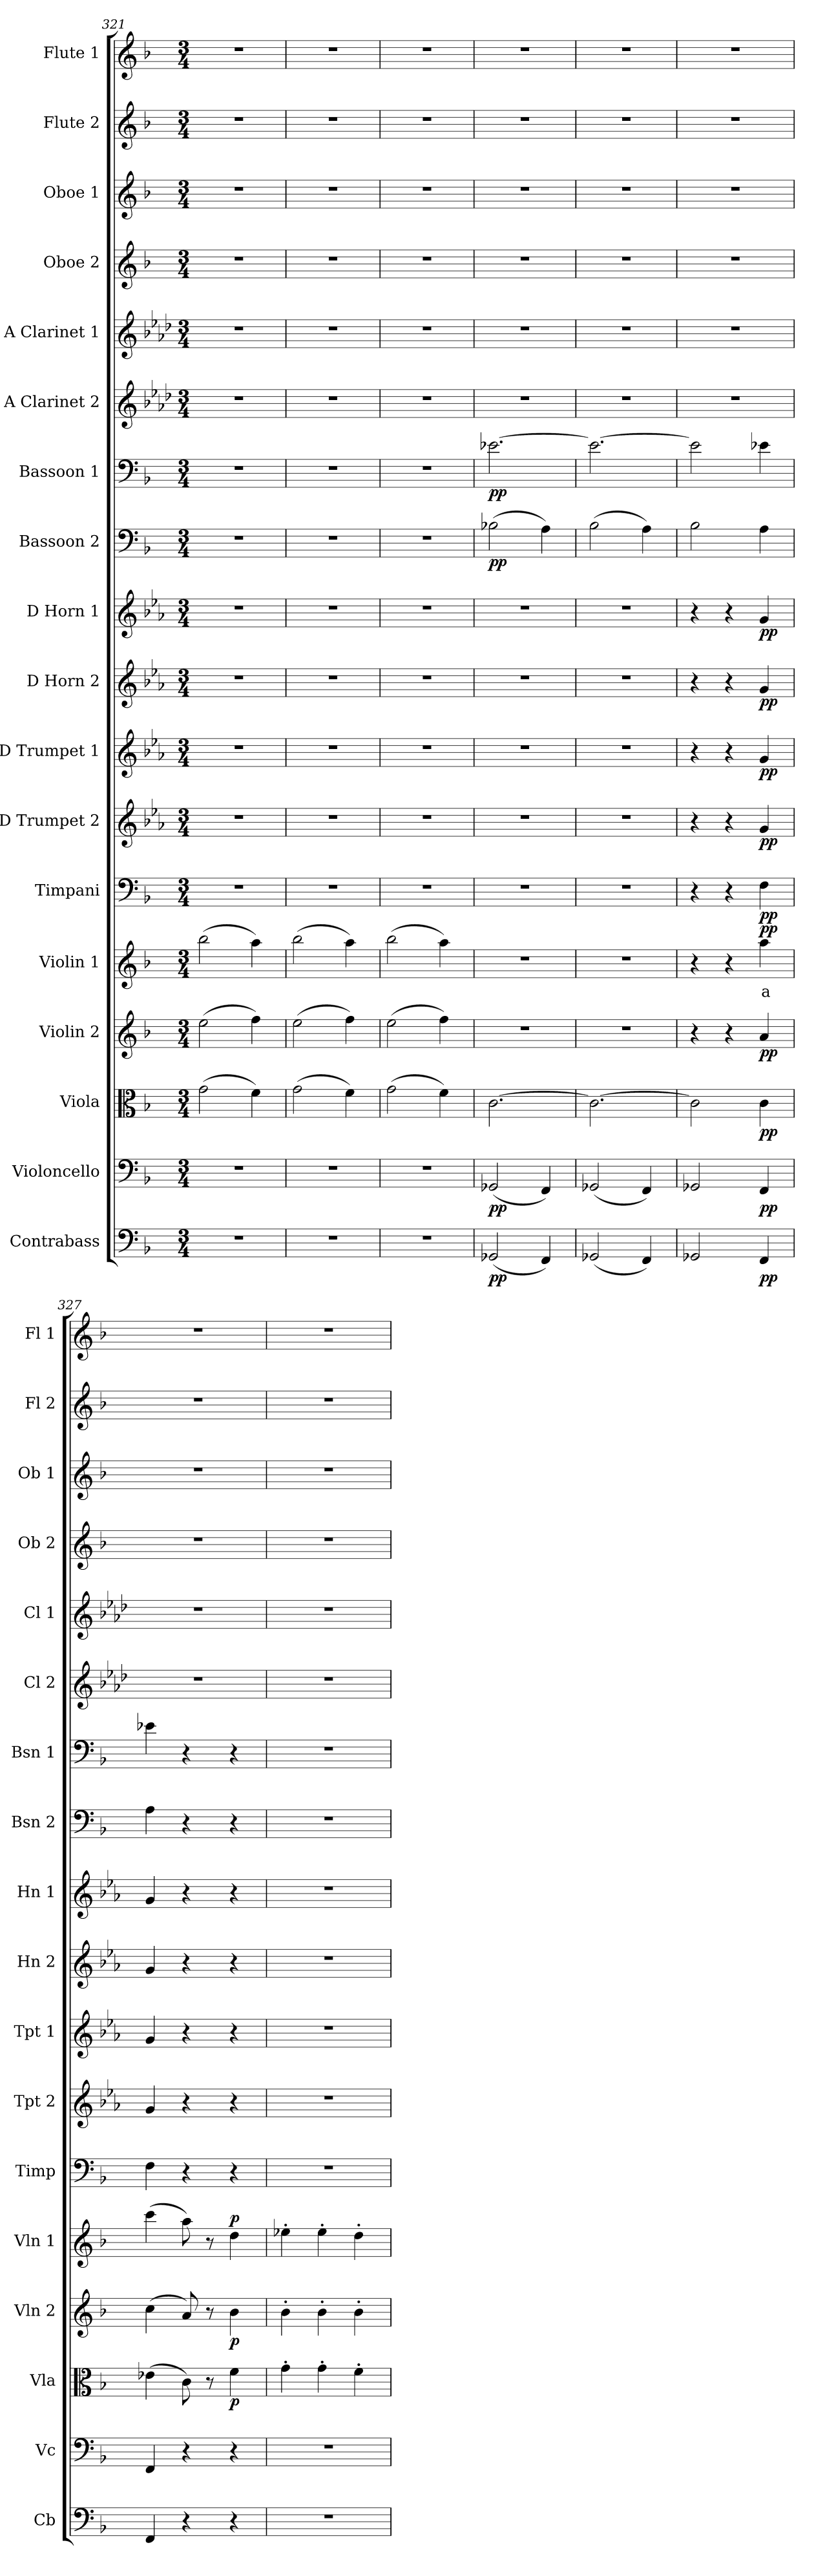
**kern	**dynam	**kern	**dynam	**kern	**dynam	**kern	**dynam	**kern	**text	**dynam	**kern	**dynam	**kern	**dynam	**kern	**dynam	**kern	**dynam	**kern	**dynam	**kern	**dynam	**kern	**dynam	**kern	**kern	**kern	**kern	**kern	**kern
*part18	*part18	*part17	*part17	*part16	*part16	*part15	*part15	*part14	*part14	*part14	*part13	*part13	*part12	*part12	*part11	*part11	*part10	*part10	*part9	*part9	*part8	*part8	*part7	*part7	*part6	*part5	*part4	*part3	*part2	*part1
*staff18	*staff18	*staff17	*staff17	*staff16	*staff16	*staff15	*staff15	*staff14	*staff14	*staff14	*staff13	*staff13	*staff12	*staff12	*staff11	*staff11	*staff10	*staff10	*staff9	*staff9	*staff8	*staff8	*staff7	*staff7	*staff6	*staff5	*staff4	*staff3	*staff2	*staff1
*I"Contrabass	*	*I"Violoncello	*	*I"Viola	*	*I"Violin 2	*	*I"Violin 1	*	*	*I"Timpani	*	*I"D Trumpet 2	*	*I"D Trumpet 1	*	*I"D Horn 2	*	*I"D Horn 1	*	*I"Bassoon 2	*	*I"Bassoon 1	*	*I"A Clarinet 2	*I"A Clarinet 1	*I"Oboe 2	*I"Oboe 1	*I"Flute 2	*I"Flute 1
*I'Cb	*	*I'Vc	*	*I'Vla	*	*I'Vln 2	*	*I'Vln 1	*	*	*I'Timp	*	*I'Tpt 2	*	*I'Tpt 1	*	*I'Hn 2	*	*I'Hn 1	*	*I'Bsn 2	*	*I'Bsn 1	*	*I'Cl 2	*I'Cl 1	*I'Ob 2	*I'Ob 1	*I'Fl 2	*I'Fl 1
*clefF4	*	*clefF4	*	*clefC3	*	*clefG2	*	*clefG2	*	*	*clefF4	*	*clefG2	*	*clefG2	*	*clefG2	*	*clefG2	*	*clefF4	*	*clefF4	*	*clefG2	*clefG2	*clefG2	*clefG2	*clefG2	*clefG2
*ITrd7c12	*	*	*	*	*	*	*	*	*	*	*	*	*ITrd-1c-2	*	*ITrd-1c-2	*	*ITrd6c10	*	*ITrd6c10	*	*	*	*	*	*ITrd2c3	*ITrd2c3	*	*	*	*
*k[b-]	*	*k[b-]	*	*k[b-]	*	*k[b-]	*	*k[b-]	*	*	*k[b-]	*	*k[b-]	*	*k[b-]	*	*k[b-]	*	*k[b-]	*	*k[b-]	*	*k[b-]	*	*k[b-]	*k[b-]	*k[b-]	*k[b-]	*k[b-]	*k[b-]
*M3/4	*	*M3/4	*	*M3/4	*	*M3/4	*	*M3/4	*	*	*M3/4	*	*M3/4	*	*M3/4	*	*M3/4	*	*M3/4	*	*M3/4	*	*M3/4	*	*M3/4	*M3/4	*M3/4	*M3/4	*M3/4	*M3/4
=321	=321	=321	=321	=321	=321	=321	=321	=321	=321	=321	=321	=321	=321	=321	=321	=321	=321	=321	=321	=321	=321	=321	=321	=321	=321	=321	=321	=321	=321	=321
2.r	.	2.r	.	(2g\	.	(2ee\	.	(2bb-\	.	.	2.r	.	2.r	.	2.r	.	2.r	.	2.r	.	2.r	.	2.r	.	2.r	2.r	2.r	2.r	2.r	2.r
.	.	.	.	4f\)	.	4ff\)	.	4aa\)	.	.	.	.	.	.	.	.	.	.	.	.	.	.	.	.	.	.	.	.	.	.
=322	=322	=322	=322	=322	=322	=322	=322	=322	=322	=322	=322	=322	=322	=322	=322	=322	=322	=322	=322	=322	=322	=322	=322	=322	=322	=322	=322	=322	=322	=322
2.r	.	2.r	.	(2g\	.	(2ee\	.	(2bb-\	.	.	2.r	.	2.r	.	2.r	.	2.r	.	2.r	.	2.r	.	2.r	.	2.r	2.r	2.r	2.r	2.r	2.r
.	.	.	.	4f\)	.	4ff\)	.	4aa\)	.	.	.	.	.	.	.	.	.	.	.	.	.	.	.	.	.	.	.	.	.	.
=323	=323	=323	=323	=323	=323	=323	=323	=323	=323	=323	=323	=323	=323	=323	=323	=323	=323	=323	=323	=323	=323	=323	=323	=323	=323	=323	=323	=323	=323	=323
2.r	.	2.r	.	(2g\	.	(2ee\	.	(2bb-\	.	.	2.r	.	2.r	.	2.r	.	2.r	.	2.r	.	2.r	.	2.r	.	2.r	2.r	2.r	2.r	2.r	2.r
.	.	.	.	4f\)	.	4ff\)	.	4aa\)	.	.	.	.	.	.	.	.	.	.	.	.	.	.	.	.	.	.	.	.	.	.
=324	=324	=324	=324	=324	=324	=324	=324	=324	=324	=324	=324	=324	=324	=324	=324	=324	=324	=324	=324	=324	=324	=324	=324	=324	=324	=324	=324	=324	=324	=324
!	!LO:DY:b	!	!LO:DY:b	!	!	!	!	!	!	!	!	!	!	!	!	!	!	!	!	!	!	!LO:DY:b	!	!LO:DY:b	!	!	!	!	!	!
(2GGG-X/	pp	(2GG-X/	pp	[2.c\	.	2.r	.	2.r	.	.	2.r	.	2.r	.	2.r	.	2.r	.	2.r	.	(2B-X\	pp	[2.e-X\	pp	2.r	2.r	2.r	2.r	2.r	2.r
4FFF/)	.	4FF/)	.	.	.	.	.	.	.	.	.	.	.	.	.	.	.	.	.	.	4A\)	.	.	.	.	.	.	.	.	.
!!LO:PB:g=z
=325	=325	=325	=325	=325	=325	=325	=325	=325	=325	=325	=325	=325	=325	=325	=325	=325	=325	=325	=325	=325	=325	=325	=325	=325	=325	=325	=325	=325	=325	=325
(2GGG-X/	.	(2GG-X/	.	2.c\_	.	2.r	.	2.r	.	.	2.r	.	2.r	.	2.r	.	2.r	.	2.r	.	(2B-\	.	2.e-\_	.	2.r	2.r	2.r	2.r	2.r	2.r
4FFF/)	.	4FF/)	.	.	.	.	.	.	.	.	.	.	.	.	.	.	.	.	.	.	4A\)	.	.	.	.	.	.	.	.	.
=326	=326	=326	=326	=326	=326	=326	=326	=326	=326	=326	=326	=326	=326	=326	=326	=326	=326	=326	=326	=326	=326	=326	=326	=326	=326	=326	=326	=326	=326	=326
2GGG-X/	.	2GG-X/	.	2c\]	.	4r	.	4r	.	.	4r	.	4r	.	4r	.	4r	.	4r	.	2B-\	.	2e-\]	.	2.r	2.r	2.r	2.r	2.r	2.r
.	.	.	.	.	.	4r	.	4r	.	.	4r	.	4r	.	4r	.	4r	.	4r	.	.	.	.	.	.	.	.	.	.	.
!	!LO:DY:b	!	!LO:DY:b	!	!LO:DY:b	!	!LO:DY:b	!	!LO:LY:b:color=#FF0000	!LO:DY:b	!	!LO:DY:b	!	!LO:DY:b	!	!LO:DY:b	!	!LO:DY:b	!	!LO:DY:b	!	!	!	!	!	!	!	!	!	!
4FFF/	pp	4FF/	pp	4c\	pp	4a/	pp	4aa\	a	pp	4F\	pp	4a/	pp	4a/	pp	4A/	pp	4A/	pp	4A\	.	4e-X\	.	.	.	.	.	.	.
=327	=327	=327	=327	=327	=327	=327	=327	=327	=327	=327	=327	=327	=327	=327	=327	=327	=327	=327	=327	=327	=327	=327	=327	=327	=327	=327	=327	=327	=327	=327
4FFF/	.	4FF/	.	(4e-X\	.	(4cc\	.	(4ccc\	.	.	4F\	.	4a/	.	4a/	.	4A/	.	4A/	.	4A\	.	4e-X\	.	2.r	2.r	2.r	2.r	2.r	2.r
4r	.	4r	.	8c\)	.	8a/)	.	8aa\)	.	.	4r	.	4r	.	4r	.	4r	.	4r	.	4r	.	4r	.	.	.	.	.	.	.
.	.	.	.	8r	.	8r	.	8r	.	.	.	.	.	.	.	.	.	.	.	.	.	.	.	.	.	.	.	.	.	.
!	!	!	!	!	!LO:DY:b	!	!LO:DY:b	!	!	!LO:DY:b	!	!	!	!	!	!	!	!	!	!	!	!	!	!	!	!	!	!	!	!
4r	.	4r	.	4f\	p	4b-\	p	4dd\	.	p	4r	.	4r	.	4r	.	4r	.	4r	.	4r	.	4r	.	.	.	.	.	.	.
=328	=328	=328	=328	=328	=328	=328	=328	=328	=328	=328	=328	=328	=328	=328	=328	=328	=328	=328	=328	=328	=328	=328	=328	=328	=328	=328	=328	=328	=328	=328
2.r	.	2.r	.	4g'\	.	4b-'\	.	4ee-X'\	.	.	2.r	.	2.r	.	2.r	.	2.r	.	2.r	.	2.r	.	2.r	.	2.r	2.r	2.r	2.r	2.r	2.r
.	.	.	.	4g'\	.	4b-'\	.	4ee-'\	.	.	.	.	.	.	.	.	.	.	.	.	.	.	.	.	.	.	.	.	.	.
.	.	.	.	4f'\	.	4b-'\	.	4dd'\	.	.	.	.	.	.	.	.	.	.	.	.	.	.	.	.	.	.	.	.	.	.
=	=	=	=	=	=	=	=	=	=	=	=	=	=	=	=	=	=	=	=	=	=	=	=	=	=	=	=	=	=	=
*-	*-	*-	*-	*-	*-	*-	*-	*-	*-	*-	*-	*-	*-	*-	*-	*-	*-	*-	*-	*-	*-	*-	*-	*-	*-	*-	*-	*-	*-	*-
